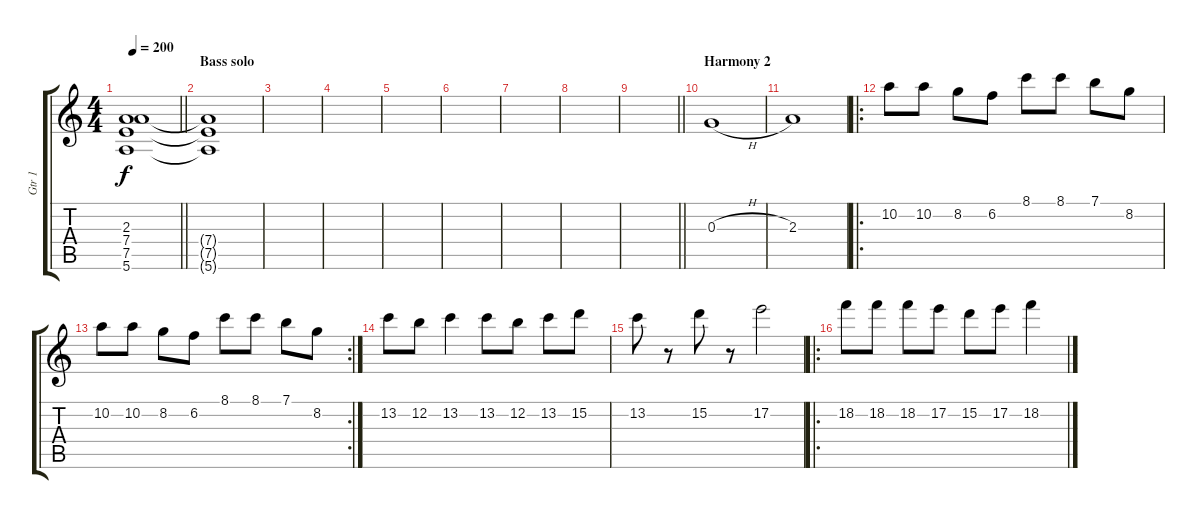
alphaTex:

\track ("Gtr 1" "Gtr 1") {instrument electricguitarclean}
\staff {score tabs}
\tuning (E4 B3 G3 D3 A2 E2) {hide}
\ts (4 4)
\tempo 200
\clef g2
\barLineRight lightlight
\ks c
(2.3{t} 7.4{t} 7.5{t} 5.6{t}).1{dy f} |
\section ("" "Bass solo")
(7.4{t} 7.5{t} 5.6{t}).1 |
|
|
|
|
|
|
\barLineRight lightlight
|
\section ("" "Harmony 2")
0.3{h}.1 |
2.3.1 |
\ro
10.2.8 10.2.8 8.2.8 6.2.8 8.1.8 8.1.8 7.1.8 8.2.8 |
\rc 2
10.2.8 10.2.8 8.2.8 6.2.8 8.1.8 8.1.8 7.1.8 8.2.8 |
13.2.8 12.2.8 13.2.4 13.2.8 12.2.8 13.2.8 15.2.8 |
13.2.8 r.8 15.2.8 r.8 17.2.2 |
\ro
18.2.8 18.2.8 18.2.8 17.2.8 15.2.8 17.2.8 18.2.4
